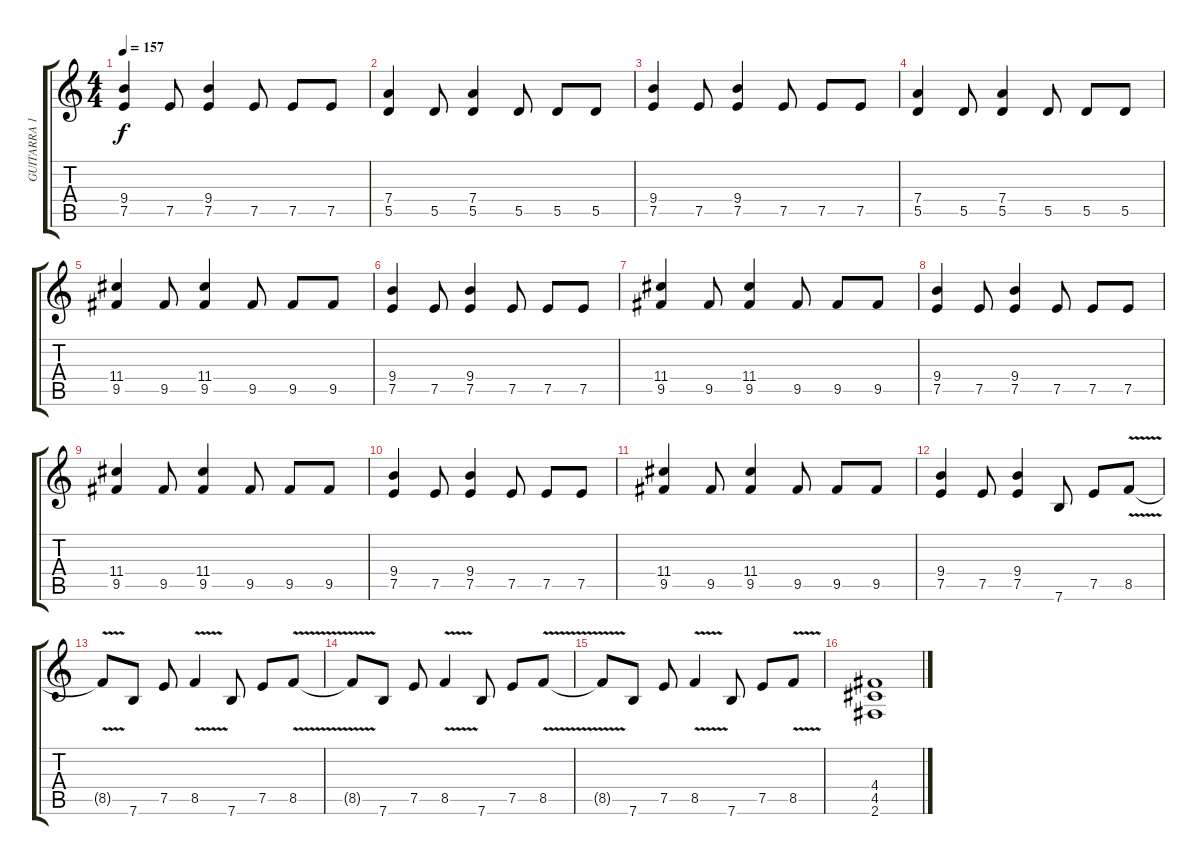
\track ("GUITARRA 1" "GUITARRA 1") {instrument distortionguitar}
\staff {score tabs}
\tuning (E4 B3 G3 D3 A2 E2) {hide}
\ts (4 4)
\tempo 157
\clef g2
\ks c
(9.4 7.5).4{dy f} 7.5.8 (9.4 7.5).4 7.5.8 7.5.8 7.5.8 |
(7.4 5.5).4 5.5.8 (7.4 5.5).4 5.5.8 5.5.8 5.5.8 |
(9.4 7.5).4 7.5.8 (9.4 7.5).4 7.5.8 7.5.8 7.5.8 |
(7.4 5.5).4 5.5.8 (7.4 5.5).4 5.5.8 5.5.8 5.5.8 |
(11.4 9.5).4 9.5.8 (11.4 9.5).4 9.5.8 9.5.8 9.5.8 |
(9.4 7.5).4 7.5.8 (9.4 7.5).4 7.5.8 7.5.8 7.5.8 |
(11.4 9.5).4 9.5.8 (11.4 9.5).4 9.5.8 9.5.8 9.5.8 |
(9.4 7.5).4 7.5.8 (9.4 7.5).4 7.5.8 7.5.8 7.5.8 |
(11.4 9.5).4 9.5.8 (11.4 9.5).4 9.5.8 9.5.8 9.5.8 |
(9.4 7.5).4 7.5.8 (9.4 7.5).4 7.5.8 7.5.8 7.5.8 |
(11.4 9.5).4 9.5.8 (11.4 9.5).4 9.5.8 9.5.8 9.5.8 |
(9.4 7.5).4{balance 6} 7.5.8 (9.4 7.5).4 7.6.8{volume 4} 7.5.8 8.5{v}.8 |
8.5{t}.8 7.6.8 7.5.8 8.5{v}.4 7.6.8 7.5.8 8.5{v}.8 |
8.5{t}.8 7.6.8 7.5.8 8.5{v}.4 7.6.8 7.5.8 8.5{v}.8 |
8.5{t}.8 7.6.8 7.5.8 8.5{v}.4 7.6.8 7.5.8 8.5{v}.8 |
(4.4 4.5 2.6).1{volume 13}
